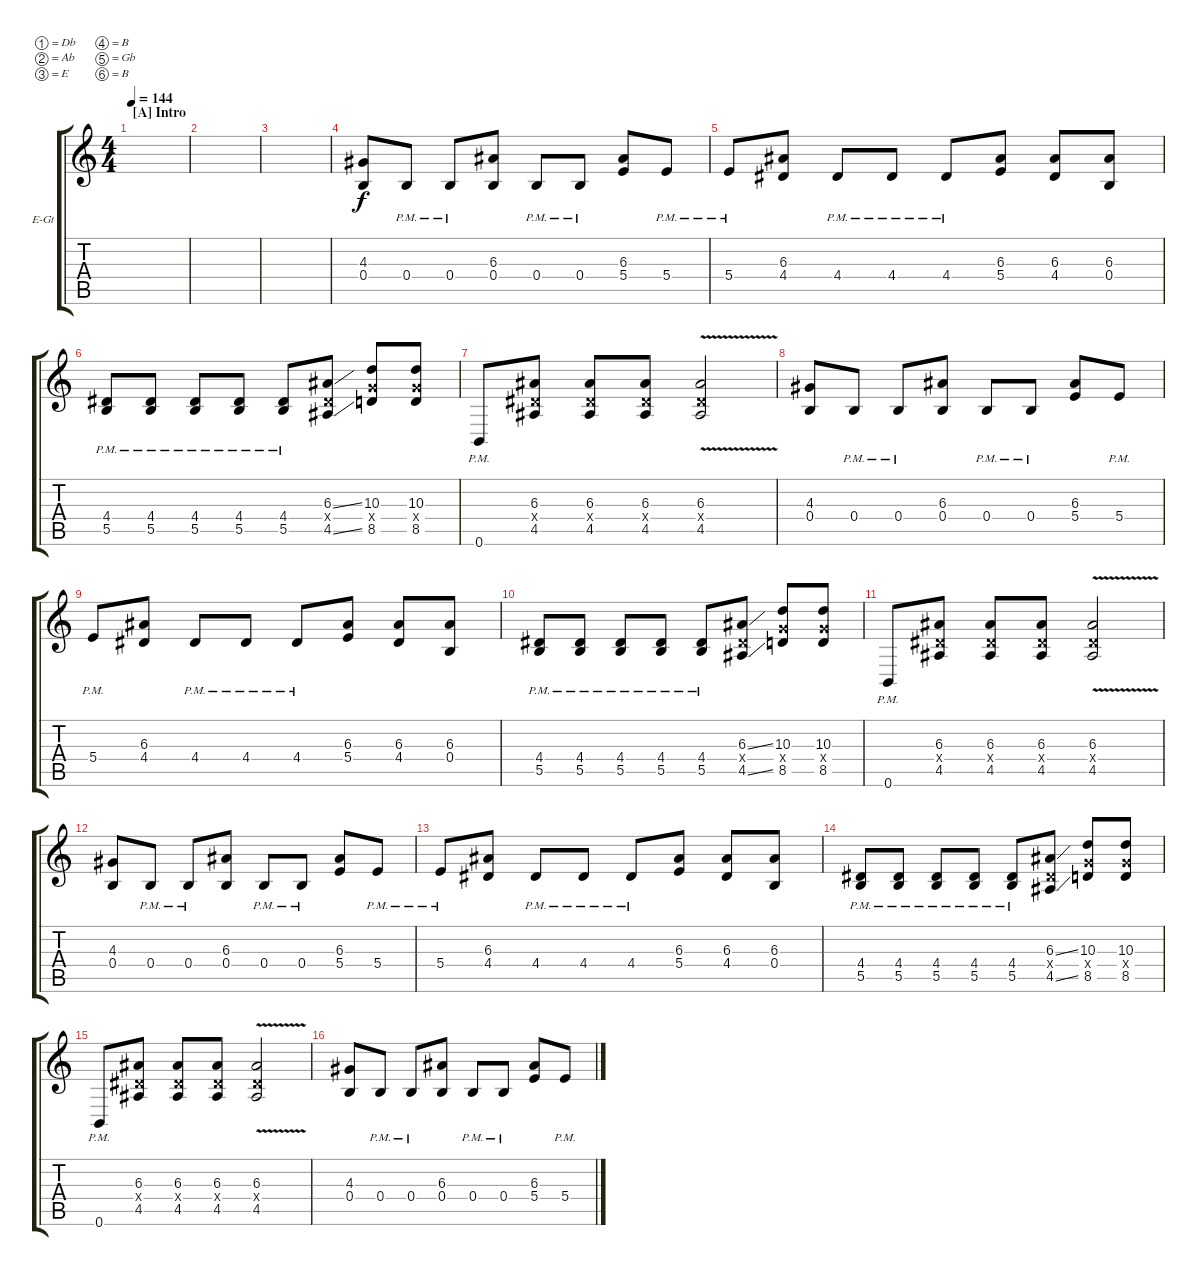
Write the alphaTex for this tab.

\defaultSystemsLayout 4
\bracketExtendMode groupsimilarinstruments
\firstSystemTrackNameOrientation horizontal
\otherSystemsTrackNameOrientation horizontal
\track ("Jim Root" "E-Gt") {instrument distortionguitar}
\staff {score tabs}
\tuning (Db4 Ab3 E3 B2 Gb2 B1)
\ts (4 4)
\section ("A" "Intro")
\tempo 144
\clef g2
\ks c
|
|
|
(0.4 4.3).8 0.4{pm}.8 0.4{pm}.8 (0.4 6.3).8 0.4{pm}.8 0.4{pm}.8 (5.4 6.3).8 5.4{pm}.8 |
5.4{pm}.8 (4.4 6.3).8 4.4{pm}.8 4.4{pm}.8 4.4{pm}.8 (5.4 6.3).8 (4.4 6.3).8 (0.4 6.3).8 |
(4.4{pm} 5.5{pm}).8 (4.4{pm} 5.5{pm}).8 (4.4{pm} 5.5{pm}).8 (4.4{pm} 5.5{pm}).8 (4.4{pm} 5.5{pm}).8 (4.5{ss} 4.4{x} 6.3{ss}).8 (8.5 10.3 8.4{x}).8 (8.5 10.3 8.4{x}).8 |
0.6{pm}.8 (4.5 4.4{x} 6.3).8 (4.5 4.4{x} 6.3).8 (4.5 4.4{x} 6.3).8 (4.5{v} 4.4{x} 6.3{v}).2 |
(0.4 4.3).8 0.4{pm}.8 0.4{pm}.8 (0.4 6.3).8 0.4{pm}.8 0.4{pm}.8 (5.4 6.3).8 5.4{pm}.8 |
5.4{pm}.8 (4.4 6.3).8 4.4{pm}.8 4.4{pm}.8 4.4{pm}.8 (5.4 6.3).8 (4.4 6.3).8 (0.4 6.3).8 |
(4.4{pm} 5.5{pm}).8 (4.4{pm} 5.5{pm}).8 (4.4{pm} 5.5{pm}).8 (4.4{pm} 5.5{pm}).8 (4.4{pm} 5.5{pm}).8 (4.5{ss} 4.4{x} 6.3{ss}).8 (8.5 10.3 8.4{x}).8 (8.5 10.3 8.4{x}).8 |
0.6{pm}.8 (4.5 4.4{x} 6.3).8 (4.5 4.4{x} 6.3).8 (4.5 4.4{x} 6.3).8 (4.5{v} 4.4{x} 6.3{v}).2 |
(0.4 4.3).8 0.4{pm}.8 0.4{pm}.8 (0.4 6.3).8 0.4{pm}.8 0.4{pm}.8 (5.4 6.3).8 5.4{pm}.8 |
5.4{pm}.8 (4.4 6.3).8 4.4{pm}.8 4.4{pm}.8 4.4{pm}.8 (5.4 6.3).8 (4.4 6.3).8 (0.4 6.3).8 |
(4.4{pm} 5.5{pm}).8 (4.4{pm} 5.5{pm}).8 (4.4{pm} 5.5{pm}).8 (4.4{pm} 5.5{pm}).8 (4.4{pm} 5.5{pm}).8 (4.5{ss} 4.4{x} 6.3{ss}).8 (8.5 10.3 8.4{x}).8 (8.5 10.3 8.4{x}).8 |
0.6{pm}.8 (4.5 4.4{x} 6.3).8 (4.5 4.4{x} 6.3).8 (4.5 4.4{x} 6.3).8 (4.5{v} 4.4{x} 6.3{v}).2 |
(0.4 4.3).8 0.4{pm}.8 0.4{pm}.8 (0.4 6.3).8 0.4{pm}.8 0.4{pm}.8 (5.4 6.3).8 5.4{pm}.8
